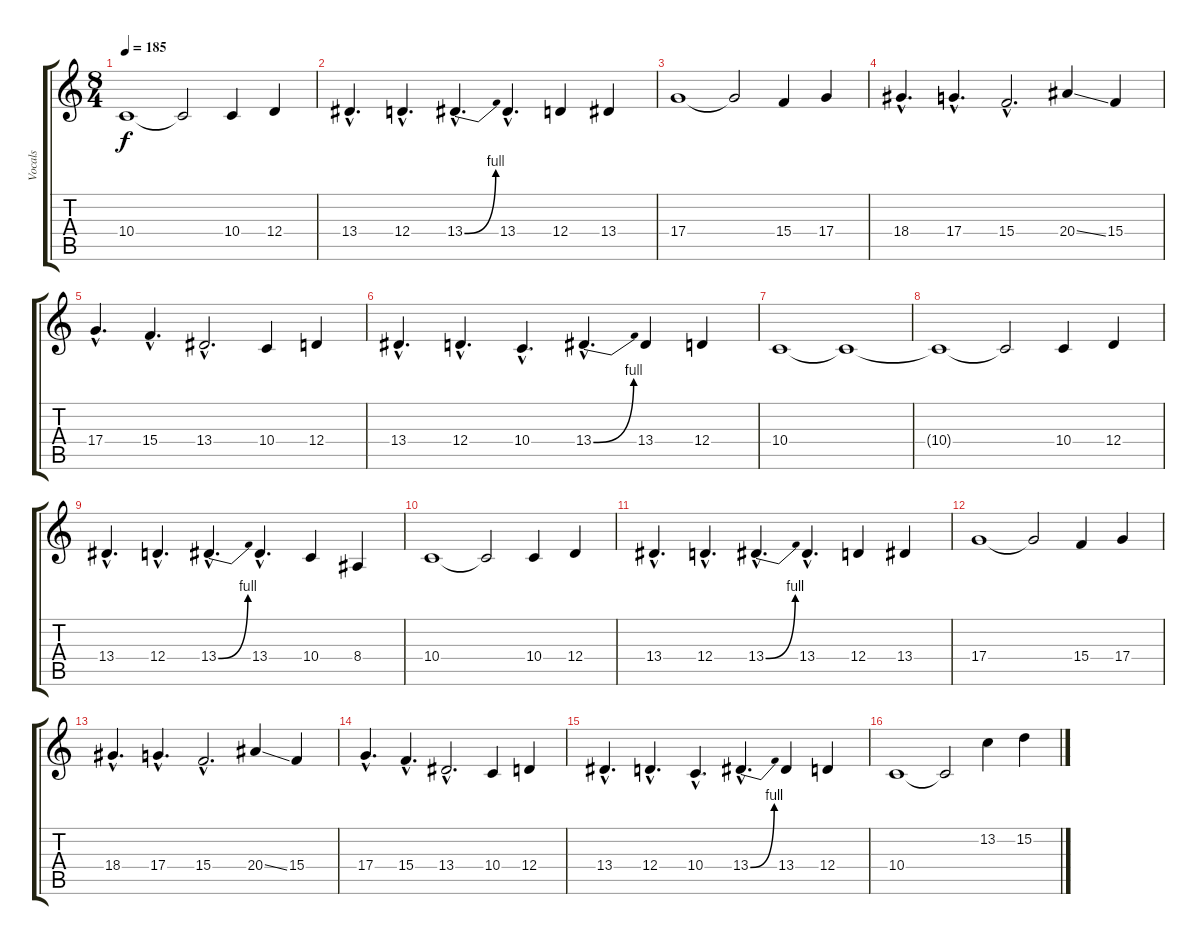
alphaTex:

\track ("Vocals" "Vocals") {instrument lead6voice}
\staff {score tabs}
\tuning (E4 B3 G3 D3 A2 E2) {hide}
\ts (8 4)
\tempo 185
\clef g2
\ks c
10.4.1{dy f} 10.4{t}.2 10.4.4 12.4.4 |
13.4{hac}.4{d} 12.4{hac}.4{d} 13.4{be (bend 0 0 60 4) hac}.4{d} 13.4{hac}.4{d} 12.4.4 13.4.4 |
17.4.1 17.4{t}.2 15.4.4 17.4.4 |
18.4{hac}.4{d} 17.4{hac}.4{d} 15.4{hac}.2{d} 20.4{ss}.4 15.4.4 |
17.4{hac}.4{d} 15.4{hac}.4{d} 13.4{hac}.2{d} 10.4.4 12.4.4 |
13.4{hac}.4{d} 12.4{hac}.4{d} 10.4{hac}.4{d} 13.4{be (bend 0 0 60 4) hac}.4{d} 13.4.4 12.4.4 |
10.4.1 10.4{t}.1 |
10.4{t}.1 10.4{t}.2 10.4.4 12.4.4 |
13.4{hac}.4{d} 12.4{hac}.4{d} 13.4{be (bend 0 0 60 4) hac}.4{d} 13.4{hac}.4{d} 10.4.4 8.4.4 |
10.4.1 10.4{t}.2 10.4.4 12.4.4 |
13.4{hac}.4{d} 12.4{hac}.4{d} 13.4{be (bend 0 0 60 4) hac}.4{d} 13.4{hac}.4{d} 12.4.4 13.4.4 |
17.4.1 17.4{t}.2 15.4.4 17.4.4 |
18.4{hac}.4{d} 17.4{hac}.4{d} 15.4{hac}.2{d} 20.4{ss}.4 15.4.4 |
17.4{hac}.4{d} 15.4{hac}.4{d} 13.4{hac}.2{d} 10.4.4 12.4.4 |
13.4{hac}.4{d} 12.4{hac}.4{d} 10.4{hac}.4{d} 13.4{be (bend 0 0 60 4) hac}.4{d} 13.4.4 12.4.4 |
10.4.1 10.4{t}.2 13.2.4 15.2.4
